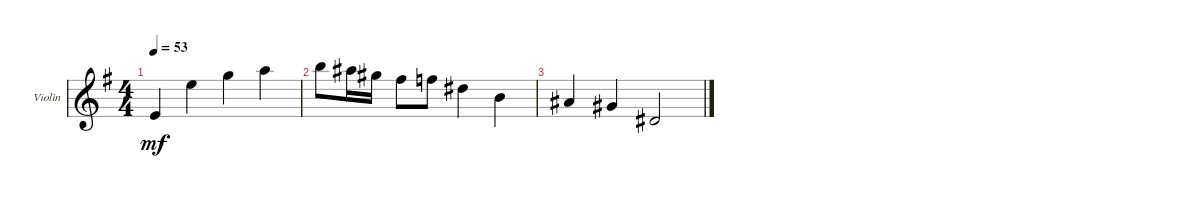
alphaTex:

\defaultSystemsLayout 4
\bracketExtendMode groupsimilarinstruments
\firstSystemTrackNameOrientation horizontal
\otherSystemsTrackNameOrientation horizontal
\track ("Violin 1" "Violin") {instrument violin}
\staff {score}
\tuning (E5 A4 D4 G3)
\ts (4 4)
\tempo 53
\clef g2
\ks eminor
2.3.4{dy mf} 0.1.4 3.1.4 5.1.4 |
7.1.8 6.1.16 4.1.16 2.1.8 1.1.8 6.2.4 2.2.4 |
1.2.4 6.3.4 1.3.2
